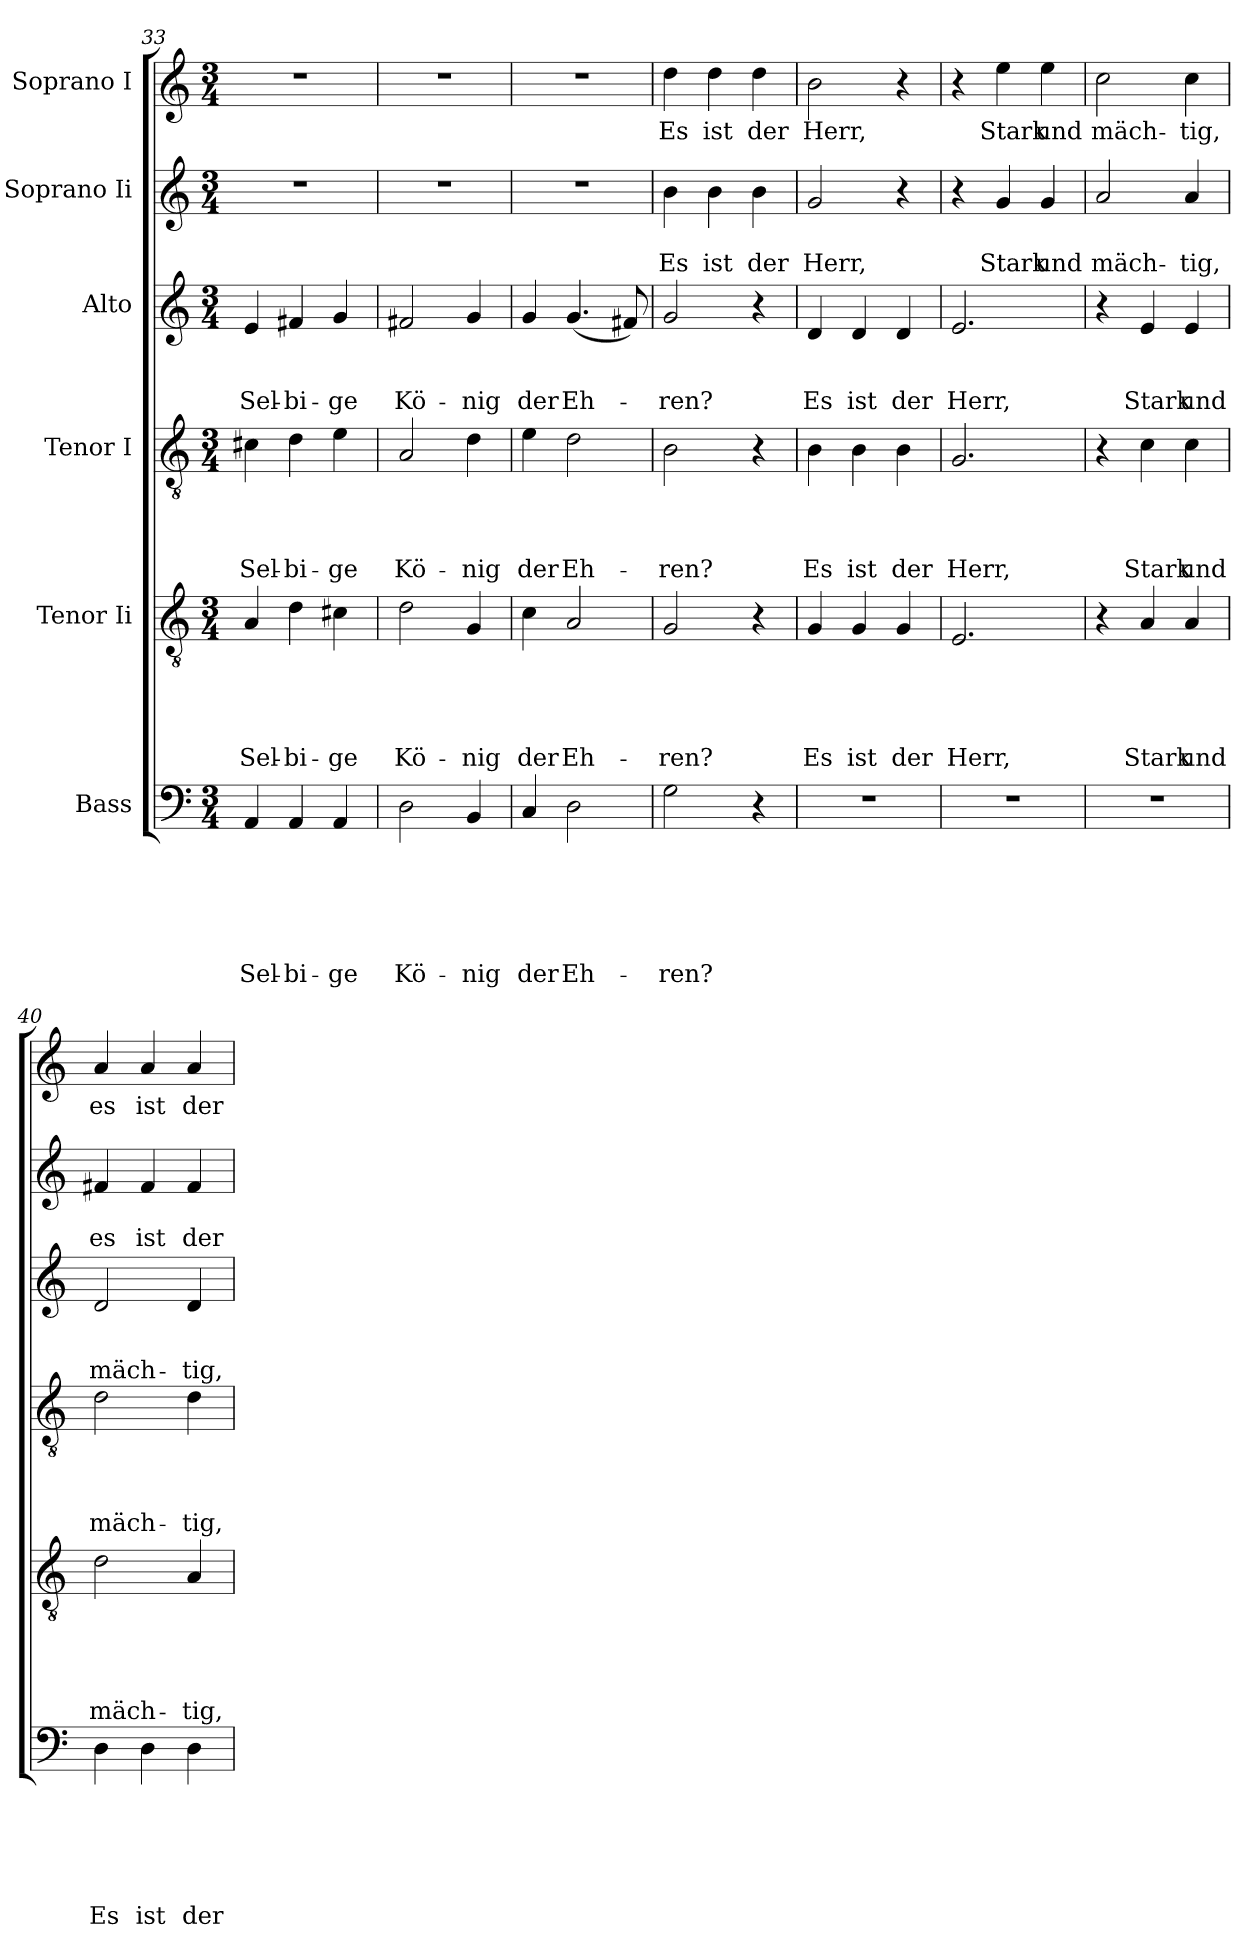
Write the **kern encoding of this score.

**kern	**text	**text	**text	**text	**text	**text	**kern	**text	**text	**text	**text	**text	**kern	**text	**text	**text	**text	**kern	**text	**text	**text	**kern	**text	**text	**kern	**text
*part6	*part6	*part6	*part6	*part6	*part6	*part6	*part5	*part5	*part5	*part5	*part5	*part5	*part4	*part4	*part4	*part4	*part4	*part3	*part3	*part3	*part3	*part2	*part2	*part2	*part1	*part1
*staff6	*staff6	*staff6	*staff6	*staff6	*staff6	*staff6	*staff5	*staff5	*staff5	*staff5	*staff5	*staff5	*staff4	*staff4	*staff4	*staff4	*staff4	*staff3	*staff3	*staff3	*staff3	*staff2	*staff2	*staff2	*staff1	*staff1
*I"Bass	*	*	*	*	*	*	*I"Tenor Ii	*	*	*	*	*	*I"Tenor I	*	*	*	*	*I"Alto	*	*	*	*I"Soprano Ii	*	*	*I"Soprano I	*
*clefF4	*	*	*	*	*	*	*clefGv2	*	*	*	*	*	*clefGv2	*	*	*	*	*clefG2	*	*	*	*clefG2	*	*	*clefG2	*
*k[]	*	*	*	*	*	*	*k[]	*	*	*	*	*	*k[]	*	*	*	*	*k[]	*	*	*	*k[]	*	*	*k[]	*
*C:	*	*	*	*	*	*	*C:	*	*	*	*	*	*C:	*	*	*	*	*C:	*	*	*	*C:	*	*	*C:	*
*M3/4	*	*	*	*	*	*	*M3/4	*	*	*	*	*	*M3/4	*	*	*	*	*M3/4	*	*	*	*M3/4	*	*	*M3/4	*
=33	=33	=33	=33	=33	=33	=33	=33	=33	=33	=33	=33	=33	=33	=33	=33	=33	=33	=33	=33	=33	=33	=33	=33	=33	=33	=33
!	!	!	!	!	!	!LO:LY:b	!	!	!	!	!	!LO:LY:b	!	!	!	!	!LO:LY:b	!	!	!	!LO:LY:b	!LO:N:vis=1	!	!	!LO:N:vis=1	!
4AA/	.	.	.	.	.	Sel-	4A/	.	.	.	.	Sel-	4c#X\	.	.	.	Sel-	4e/	.	.	Sel-	2.r	.	.	2.r	.
!	!	!	!	!	!	!LO:LY:b	!	!	!	!	!	!LO:LY:b	!	!	!	!	!LO:LY:b	!	!	!	!LO:LY:b	!	!	!	!	!
4AA/	.	.	.	.	.	-bi-	4d\	.	.	.	.	-bi-	4d\	.	.	.	-bi-	4f#X/	.	.	-bi-	.	.	.	.	.
!	!	!	!	!	!	!LO:LY:b	!	!	!	!	!	!LO:LY:b	!	!	!	!	!LO:LY:b	!	!	!	!LO:LY:b	!	!	!	!	!
4AA/	.	.	.	.	.	-ge	4c#X\	.	.	.	.	-ge	4e\	.	.	.	-ge	4g/	.	.	-ge	.	.	.	.	.
=34	=34	=34	=34	=34	=34	=34	=34	=34	=34	=34	=34	=34	=34	=34	=34	=34	=34	=34	=34	=34	=34	=34	=34	=34	=34	=34
!	!	!	!	!	!	!LO:LY:b	!	!	!	!	!	!LO:LY:b	!	!	!	!	!LO:LY:b	!	!	!	!LO:LY:b	!LO:N:vis=1	!	!	!LO:N:vis=1	!
2D\	.	.	.	.	.	Kö-	2d\	.	.	.	.	Kö-	2A/	.	.	.	Kö-	2f#X/	.	.	Kö-	2.r	.	.	2.r	.
!	!	!	!	!	!	!LO:LY:b	!	!	!	!	!	!LO:LY:b	!	!	!	!	!LO:LY:b	!	!	!	!LO:LY:b	!	!	!	!	!
4BB/	.	.	.	.	.	-nig	4G/	.	.	.	.	-nig	4d\	.	.	.	-nig	4g/	.	.	-nig	.	.	.	.	.
=35	=35	=35	=35	=35	=35	=35	=35	=35	=35	=35	=35	=35	=35	=35	=35	=35	=35	=35	=35	=35	=35	=35	=35	=35	=35	=35
!	!	!	!	!	!	!LO:LY:b	!	!	!	!	!	!LO:LY:b	!	!	!	!	!LO:LY:b	!	!	!	!LO:LY:b	!LO:N:vis=1	!	!	!LO:N:vis=1	!
4C/	.	.	.	.	.	der	4c\	.	.	.	.	der	4e\	.	.	.	der	4g/	.	.	der	2.r	.	.	2.r	.
!	!	!	!	!	!	!LO:LY:b	!	!	!	!	!	!LO:LY:b	!	!	!	!	!LO:LY:b	!	!	!	!LO:LY:b	!	!	!	!	!
2D\	.	.	.	.	.	Eh-	2A/	.	.	.	.	Eh-	2d\	.	.	.	Eh-	(<4.g/	.	.	Eh-	.	.	.	.	.
.	.	.	.	.	.	.	.	.	.	.	.	.	.	.	.	.	.	8f#X/)	.	.	.	.	.	.	.	.
=36	=36	=36	=36	=36	=36	=36	=36	=36	=36	=36	=36	=36	=36	=36	=36	=36	=36	=36	=36	=36	=36	=36	=36	=36	=36	=36
!	!	!	!	!	!	!LO:LY:b	!	!	!	!	!	!LO:LY:b	!	!	!	!	!LO:LY:b	!	!	!	!LO:LY:b	!	!	!LO:LY:b	!	!LO:LY:b
2G\	.	.	.	.	.	-ren?	2G/	.	.	.	.	-ren?	2B\	.	.	.	-ren?	2g/	.	.	-ren?	4b\	.	Es	4dd\	Es
!	!	!	!	!	!	!	!	!	!	!	!	!	!	!	!	!	!	!	!	!	!	!	!	!LO:LY:b	!	!LO:LY:b
.	.	.	.	.	.	.	.	.	.	.	.	.	.	.	.	.	.	.	.	.	.	4b\	.	ist	4dd\	ist
!	!	!	!	!	!	!	!	!	!	!	!	!	!	!	!	!	!	!	!	!	!	!	!	!LO:LY:b	!	!LO:LY:b
4r	.	.	.	.	.	.	4r	.	.	.	.	.	4r	.	.	.	.	4r	.	.	.	4b\	.	der	4dd\	der
=37	=37	=37	=37	=37	=37	=37	=37	=37	=37	=37	=37	=37	=37	=37	=37	=37	=37	=37	=37	=37	=37	=37	=37	=37	=37	=37
!LO:N:vis=1	!	!	!	!	!	!	!	!	!	!	!	!LO:LY:b	!	!	!	!	!LO:LY:b	!	!	!	!LO:LY:b	!	!	!LO:LY:b	!	!LO:LY:b
2.r	.	.	.	.	.	.	4G/	.	.	.	.	Es	4B\	.	.	.	Es	4d/	.	.	Es	2g/	.	Herr,	2b\	Herr,
!	!	!	!	!	!	!	!	!	!	!	!	!LO:LY:b	!	!	!	!	!LO:LY:b	!	!	!	!LO:LY:b	!	!	!	!	!
.	.	.	.	.	.	.	4G/	.	.	.	.	ist	4B\	.	.	.	ist	4d/	.	.	ist	.	.	.	.	.
!	!	!	!	!	!	!	!	!	!	!	!	!LO:LY:b	!	!	!	!	!LO:LY:b	!	!	!	!LO:LY:b	!	!	!	!	!
.	.	.	.	.	.	.	4G/	.	.	.	.	der	4B\	.	.	.	der	4d/	.	.	der	4r	.	.	4r	.
=38	=38	=38	=38	=38	=38	=38	=38	=38	=38	=38	=38	=38	=38	=38	=38	=38	=38	=38	=38	=38	=38	=38	=38	=38	=38	=38
!LO:N:vis=1	!	!	!	!	!	!	!	!	!	!	!	!LO:LY:b	!	!	!	!	!LO:LY:b	!	!	!	!LO:LY:b	!	!	!	!	!
2.r	.	.	.	.	.	.	2.E/	.	.	.	.	Herr,	2.G/	.	.	.	Herr,	2.e/	.	.	Herr,	4r	.	.	4r	.
!	!	!	!	!	!	!	!	!	!	!	!	!	!	!	!	!	!	!	!	!	!	!	!	!LO:LY:b	!	!LO:LY:b
.	.	.	.	.	.	.	.	.	.	.	.	.	.	.	.	.	.	.	.	.	.	4g/	.	Stark	4ee\	Stark
!	!	!	!	!	!	!	!	!	!	!	!	!	!	!	!	!	!	!	!	!	!	!	!	!LO:LY:b	!	!LO:LY:b
.	.	.	.	.	.	.	.	.	.	.	.	.	.	.	.	.	.	.	.	.	.	4g/	.	und	4ee\	und
=39	=39	=39	=39	=39	=39	=39	=39	=39	=39	=39	=39	=39	=39	=39	=39	=39	=39	=39	=39	=39	=39	=39	=39	=39	=39	=39
!LO:N:vis=1	!	!	!	!	!	!	!	!	!	!	!	!	!	!	!	!	!	!	!	!	!	!	!	!LO:LY:b	!	!LO:LY:b
2.r	.	.	.	.	.	.	4r	.	.	.	.	.	4r	.	.	.	.	4r	.	.	.	2a/	.	mäch-	2cc\	mäch-
!	!	!	!	!	!	!	!	!	!	!	!	!LO:LY:b	!	!	!	!	!LO:LY:b	!	!	!	!LO:LY:b	!	!	!	!	!
.	.	.	.	.	.	.	4A/	.	.	.	.	Stark	4c\	.	.	.	Stark	4e/	.	.	Stark	.	.	.	.	.
!	!	!	!	!	!	!	!	!	!	!	!	!LO:LY:b	!	!	!	!	!LO:LY:b	!	!	!	!LO:LY:b	!	!	!LO:LY:b	!	!LO:LY:b
.	.	.	.	.	.	.	4A/	.	.	.	.	und	4c\	.	.	.	und	4e/	.	.	und	4a/	.	-tig,	4cc\	-tig,
=40	=40	=40	=40	=40	=40	=40	=40	=40	=40	=40	=40	=40	=40	=40	=40	=40	=40	=40	=40	=40	=40	=40	=40	=40	=40	=40
!	!	!	!	!	!	!LO:LY:b	!	!	!	!	!	!LO:LY:b	!	!	!	!	!LO:LY:b	!	!	!	!LO:LY:b	!	!	!LO:LY:b	!	!LO:LY:b
4D\	.	.	.	.	.	Es	2d\	.	.	.	.	mäch-	2d\	.	.	.	mäch-	2d/	.	.	mäch-	4f#X/	.	es	4a/	es
!	!	!	!	!	!	!LO:LY:b	!	!	!	!	!	!	!	!	!	!	!	!	!	!	!	!	!	!LO:LY:b	!	!LO:LY:b
4D\	.	.	.	.	.	ist	.	.	.	.	.	.	.	.	.	.	.	.	.	.	.	4f#/	.	ist	4a/	ist
!	!	!	!	!	!	!LO:LY:b	!	!	!	!	!	!LO:LY:b	!	!	!	!	!LO:LY:b	!	!	!	!LO:LY:b	!	!	!LO:LY:b	!	!LO:LY:b
4D\	.	.	.	.	.	der	4A/	.	.	.	.	-tig,	4d\	.	.	.	-tig,	4d/	.	.	-tig,	4f#/	.	der	4a/	der
=	=	=	=	=	=	=	=	=	=	=	=	=	=	=	=	=	=	=	=	=	=	=	=	=	=	=
*-	*-	*-	*-	*-	*-	*-	*-	*-	*-	*-	*-	*-	*-	*-	*-	*-	*-	*-	*-	*-	*-	*-	*-	*-	*-	*-
